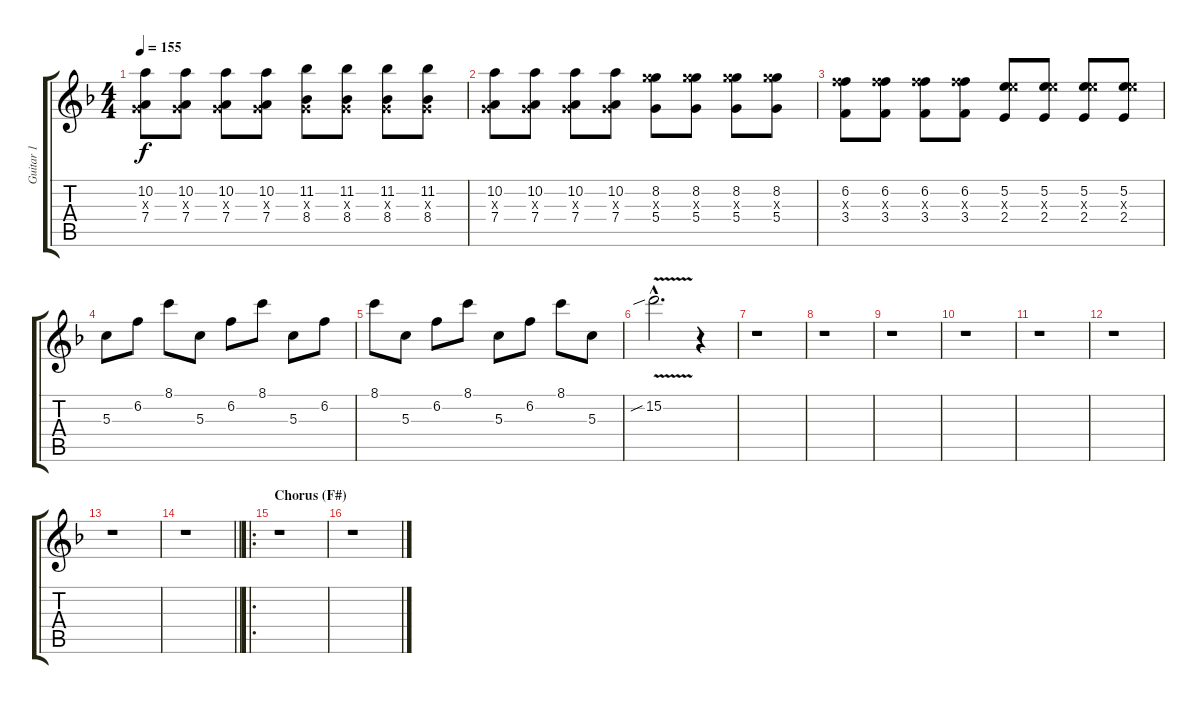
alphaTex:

\track ("Guitar 1" "Guitar 1") {instrument distortionguitar}
\staff {score tabs}
\tuning (E4 B3 G3 D3 A2 E2) {hide}
\ts (4 4)
\tempo 155
\clef g2
\ks f
(10.2 0.3{x} 7.4).8{dy f} (10.2 0.3{x} 7.4).8 (10.2 0.3{x} 7.4).8 (10.2 0.3{x} 7.4).8 (11.2 0.3{x} 8.4).8 (11.2 0.3{x} 8.4).8 (11.2 0.3{x} 8.4).8 (11.2 0.3{x} 8.4).8 |
(10.2 0.3{x} 7.4).8 (10.2 0.3{x} 7.4).8 (10.2 0.3{x} 7.4).8 (10.2 0.3{x} 7.4).8 (8.2 12.3{x} 5.4).8 (8.2 12.3{x} 5.4).8 (8.2 12.3{x} 5.4).8 (8.2 12.3{x} 5.4).8 |
(6.2 10.3{x} 3.4).8 (6.2 10.3{x} 3.4).8 (6.2 10.3{x} 3.4).8 (6.2 10.3{x} 3.4).8 (5.2 9.3{x} 2.4).8 (5.2 9.3{x} 2.4).8 (5.2 9.3{x} 2.4).8 (5.2 9.3{x} 2.4).8 |
5.3.8 6.2.8 8.1.8 5.3.8 6.2.8 8.1.8 5.3.8 6.2.8 |
8.1.8 5.3.8 6.2.8 8.1.8 5.3.8 6.2.8 8.1.8 5.3.8 |
15.2{v sib hac}.2{d} r.4 |
r.1 |
r.1 |
r.1 |
r.1 |
r.1 |
r.1 |
r.1 |
\barLineRight lightlight
r.1 |
\ro
\section ("" "Chorus (F#)")
r.1 |
r.1
